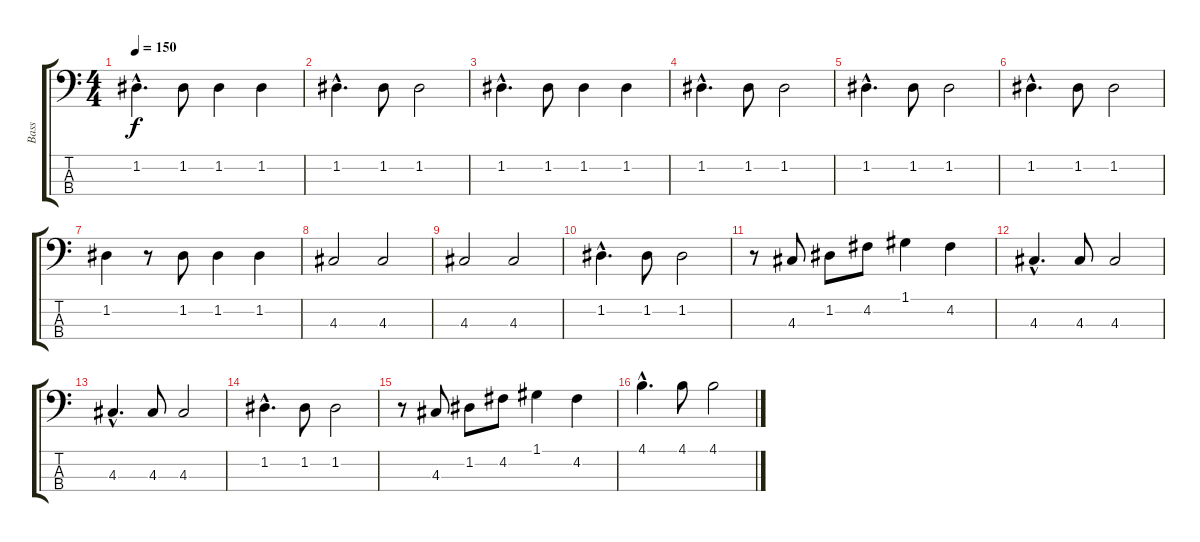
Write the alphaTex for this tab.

\track ("Bass" "Bass") {instrument electricbassfinger}
\staff {score tabs}
\tuning (G2 D2 A1 E1) {hide}
\ts (4 4)
\tempo 150
\clef f4
\ks c
1.2{hac}.4{d dy f} 1.2.8 1.2.4 1.2.4 |
1.2{hac}.4{d} 1.2.8 1.2.2 |
1.2{hac}.4{d} 1.2.8 1.2.4 1.2.4 |
1.2{hac}.4{d} 1.2.8 1.2.2 |
1.2{hac}.4{d} 1.2.8 1.2.2 |
1.2{hac}.4{d} 1.2.8 1.2.2 |
1.2.4 r.8 1.2.8 1.2.4 1.2.4 |
4.3.2 4.3.2 |
4.3.2 4.3.2 |
1.2{hac}.4{d} 1.2.8 1.2.2 |
r.8 4.3.8 1.2.8 4.2.8 1.1.4 4.2.4 |
4.3{hac}.4{d} 4.3.8 4.3.2 |
4.3{hac}.4{d} 4.3.8 4.3.2 |
1.2{hac}.4{d} 1.2.8 1.2.2 |
r.8 4.3.8 1.2.8 4.2.8 1.1.4 4.2.4 |
4.1{hac}.4{d} 4.1.8 4.1.2
